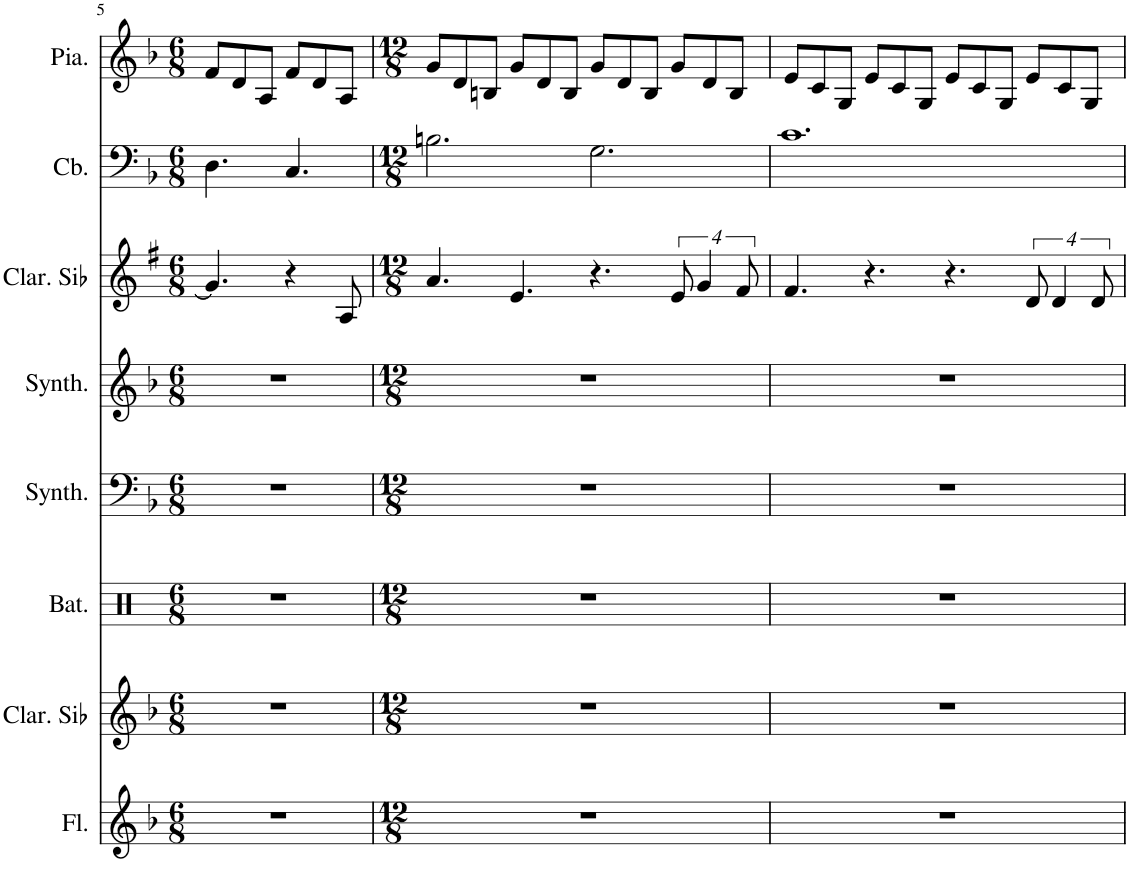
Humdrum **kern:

**kern	**kern	**kern	**kern	**kern	**kern	**kern	**kern
*part8	*part7	*part6	*part5	*part4	*part3	*part2	*part1
*staff8	*staff7	*staff6	*staff5	*staff4	*staff3	*staff2	*staff1
*I"Flûte, Flute	*I"Clarinette en Sib, Clarinet Pipe	*I"Batterie	*I"Synthétiseur d'instruments à cordes, Synth Strings 2	*I"Synthétiseur d'instruments à cordes, Synth Strings 1	*I"Clarinette en Sib	*I"Contrebasse, Acoustic Bass	*I"Piano, Acoustic Grand Piano
*I'Fl.	*I'Clar. Sib	*I'Bat.	*I'Synth.	*I'Synth.	*I'Clar. Sib	*I'Cb.	*I'Pia.
!!LO:PB:g=z
*clefG2	*clefG2	*clefX	*clefF4	*clefG2	*clefG2	*clefF4	*clefG2
*	*Trd1c2	*	*	*	*Trd1c2	*Trd7c12	*
*k[b-]	*k[b-]	*k[]	*k[b-]	*k[b-]	*k[f#]	*k[b-]	*k[b-]
*M6/8	*M6/8	*M6/8	*M6/8	*M6/8	*M6/8	*M6/8	*M6/8
=5	=5	=5	=5	=5	=5	=5	=5
2.r	2.r	2.r	2.r	2.r	4.g/]	4.D\	8f/L
.	.	.	.	.	.	.	8d/
.	.	.	.	.	.	.	8A/J
.	.	.	.	.	4r	4.C/	8f/L
.	.	.	.	.	.	.	8d/
.	.	.	.	.	8A/	.	8A/J
=6	=6	=6	=6	=6	=6	=6	=6
*M12/8	*M12/8	*M12/8	*M12/8	*M12/8	*M12/8	*M12/8	*M12/8
1.r	1.r	1.r	1.r	1.r	4.a/	2.Bn\	8g/L
.	.	.	.	.	.	.	8d/
.	.	.	.	.	.	.	8Bn/J
.	.	.	.	.	4.e/	.	8g/L
.	.	.	.	.	.	.	8d/
.	.	.	.	.	.	.	8B/J
.	.	.	.	.	4.r	2.G\	8g/L
.	.	.	.	.	.	.	8d/
.	.	.	.	.	.	.	8B/J
.	.	.	.	.	32%3e/	.	8g/L
.	.	.	.	.	16%3g/	.	.
.	.	.	.	.	.	.	8d/
.	.	.	.	.	.	.	8B/J
.	.	.	.	.	32%3f#/	.	.
=7	=7	=7	=7	=7	=7	=7	=7
1.r	1.r	1.r	1.r	1.r	4.f#/	1.c	8e/L
.	.	.	.	.	.	.	8c/
.	.	.	.	.	.	.	8G/J
.	.	.	.	.	4.r	.	8e/L
.	.	.	.	.	.	.	8c/
.	.	.	.	.	.	.	8G/J
.	.	.	.	.	4.r	.	8e/L
.	.	.	.	.	.	.	8c/
.	.	.	.	.	.	.	8G/J
.	.	.	.	.	32%3d/	.	8e/L
.	.	.	.	.	16%3d/	.	.
.	.	.	.	.	.	.	8c/
.	.	.	.	.	.	.	8G/J
.	.	.	.	.	32%3d/	.	.
=	=	=	=	=	=	=	=
*-	*-	*-	*-	*-	*-	*-	*-
